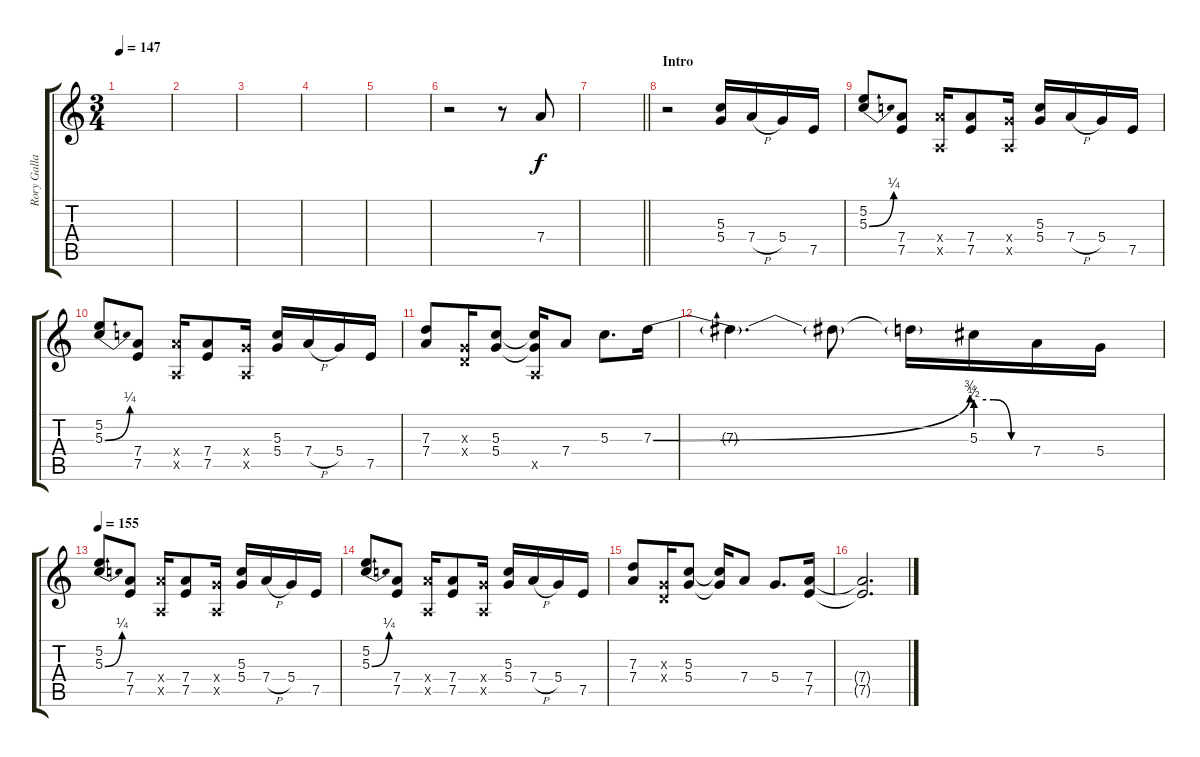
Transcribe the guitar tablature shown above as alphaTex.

\track ("Rory Gallagher" "Rory Galla") {instrument overdrivenguitar}
\staff {score tabs}
\tuning (E4 B3 G3 D3 A2 E2) {hide}
\ts (3 4)
\tempo 147
\clef g2
\ks c
|
|
|
|
|
r.2 r.8 7.4.8 |
\barLineRight lightlight
|
\section ("" "Intro")
r.2 (5.3 5.4).16 7.4{h}.16 5.4.16 7.5.16 |
(5.2 5.3{be (bend 0 0 60 1)}).8 (7.4 7.5).8 (7.4{x} 0.5{x}).16 (7.4 7.5).8 (5.4{x} 0.5{x}).16 (5.3 5.4).16 7.4{h}.16 5.4.16 7.5.16 |
(5.2 5.3{be (bend 0 0 60 1)}).8 (7.4 7.5).8 (7.4{x} 0.5{x}).16 (7.4 7.5).8 (5.4{x} 0.5{x}).16 (5.3 5.4).16 7.4{h}.16 5.4.16 7.5.16 |
(7.3 7.4).8 (0.3{x} 0.4{x}).16 (5.3 5.4).8 (5.3{t} 5.4{t} 0.5{x}).16 7.4.8 5.3.8{d} 7.3{be (bend 0 0 60 3)}.16 |
7.3{t}.4{d} 7.3{t}.8 7.3{t}.16 5.3{be (custom 0 2 20 2 40 0 60 0)}.16 7.4.16 5.4.16 |
\tempo 155
(5.2 5.3{be (bend 0 0 60 1)}).8 (7.4 7.5).8 (7.4{x} 0.5{x}).16 (7.4 7.5).8 (5.4{x} 0.5{x}).16 (5.3 5.4).16 7.4{h}.16 5.4.16 7.5.16 |
(5.2 5.3{be (bend 0 0 60 1)}).8 (7.4 7.5).8 (7.4{x} 0.5{x}).16 (7.4 7.5).8 (5.4{x} 0.5{x}).16 (5.3 5.4).16 7.4{h}.16 5.4.16 7.5.16 |
(7.3 7.4).8 (0.3{x} 0.4{x}).16 (5.3 5.4).8 (5.3{t} 5.4{t}).16 7.4.8 5.4.8{d} (7.4 7.5).16 |
(7.4{t} 7.5{t}).2{d}
